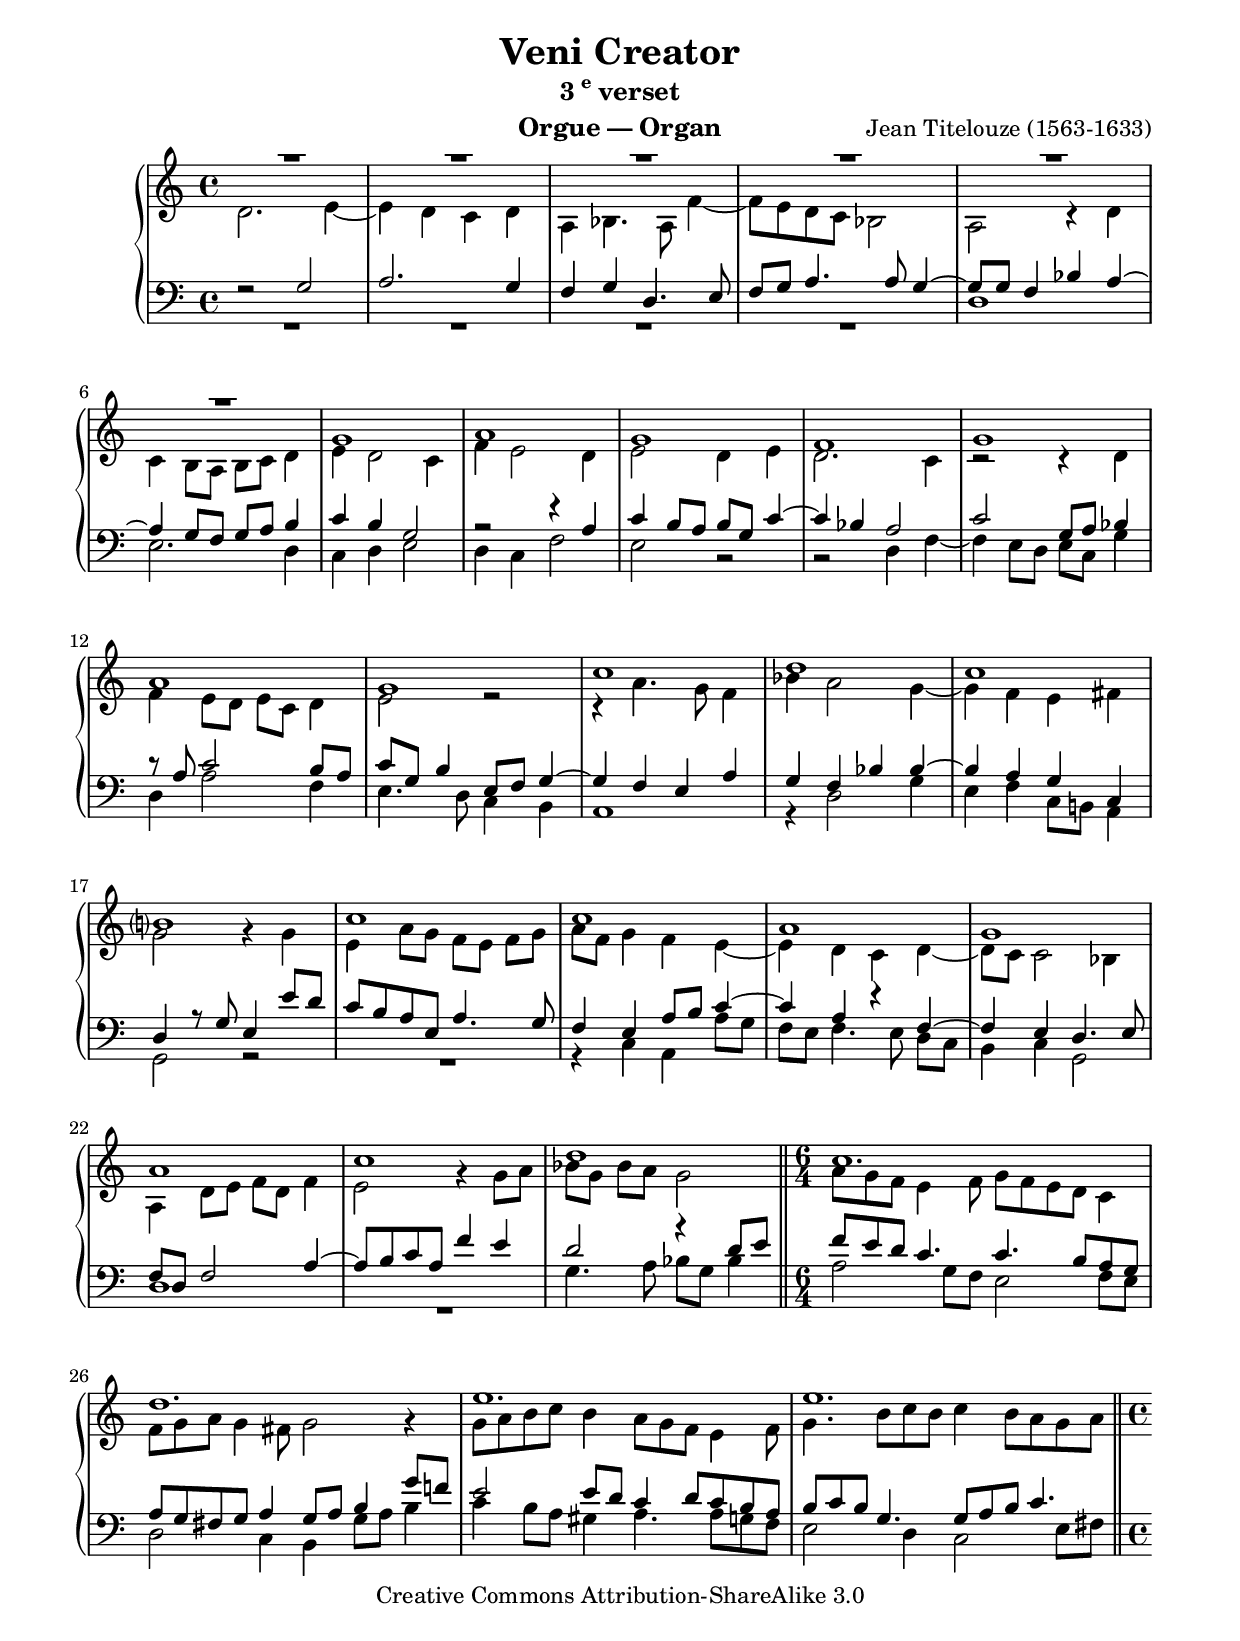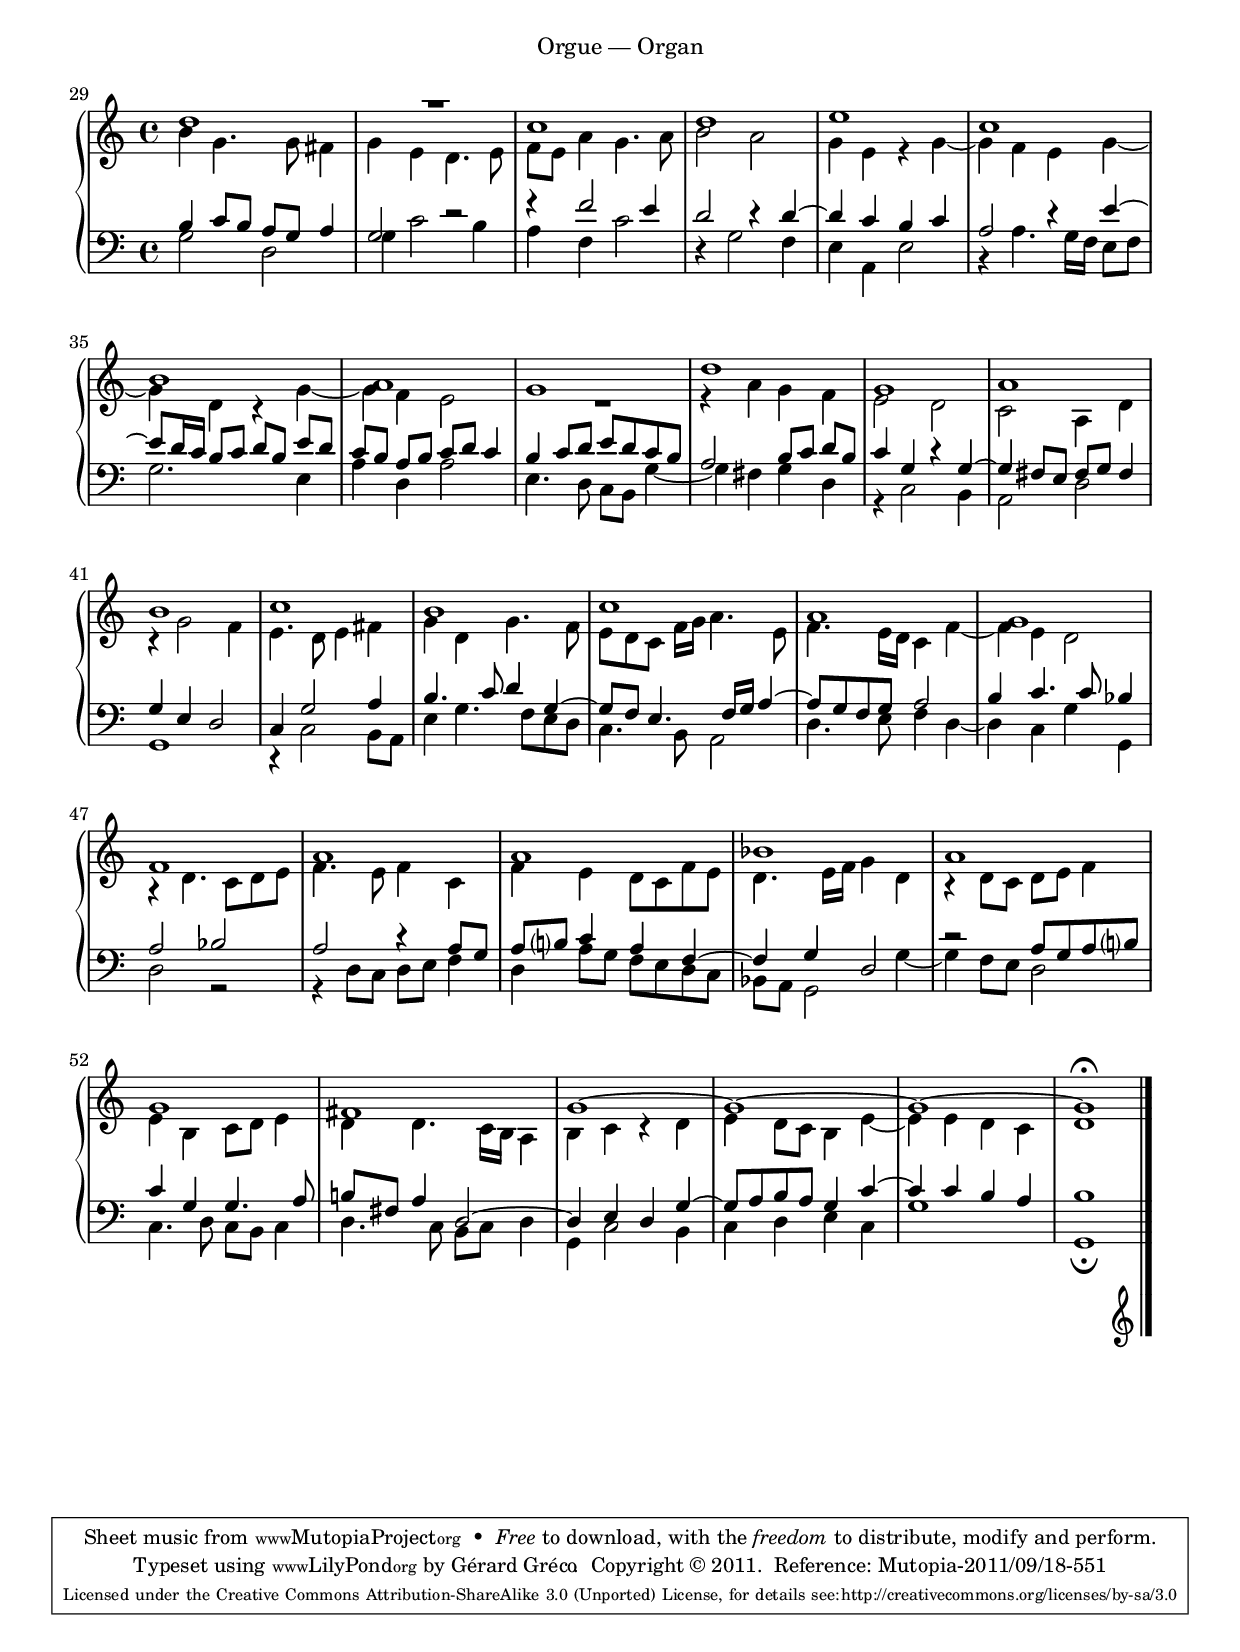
\version "2.14.2"
\include "italiano.ly"

% Écrit avec l'aide très secourable de lyqi ! Essayez-le !
% Written with the most secourable help of lyqi ! Try it !

% Version 2 du 17 septembre 2011 pour la version 2.14.0.
% Quelques corrections typographiques.
% Modification des instruments midi.

\header{
  title = "Veni Creator"
  subtitle = \markup{\center-align{\line{3\super{e} verset}}}
  piece = ""
  instrument = \markup{\center-align{\line{Orgue — Organ}}}
  composer = "Jean Titelouze (1563-1633)"
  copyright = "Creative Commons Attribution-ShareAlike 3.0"
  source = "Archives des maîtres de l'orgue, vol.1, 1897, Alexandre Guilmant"
  opus = ""
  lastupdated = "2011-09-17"
  % lastupdated = "2005-04-16"
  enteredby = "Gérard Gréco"
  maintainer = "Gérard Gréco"

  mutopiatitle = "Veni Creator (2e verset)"
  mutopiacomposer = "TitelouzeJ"
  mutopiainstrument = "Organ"
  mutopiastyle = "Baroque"
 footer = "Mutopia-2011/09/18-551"
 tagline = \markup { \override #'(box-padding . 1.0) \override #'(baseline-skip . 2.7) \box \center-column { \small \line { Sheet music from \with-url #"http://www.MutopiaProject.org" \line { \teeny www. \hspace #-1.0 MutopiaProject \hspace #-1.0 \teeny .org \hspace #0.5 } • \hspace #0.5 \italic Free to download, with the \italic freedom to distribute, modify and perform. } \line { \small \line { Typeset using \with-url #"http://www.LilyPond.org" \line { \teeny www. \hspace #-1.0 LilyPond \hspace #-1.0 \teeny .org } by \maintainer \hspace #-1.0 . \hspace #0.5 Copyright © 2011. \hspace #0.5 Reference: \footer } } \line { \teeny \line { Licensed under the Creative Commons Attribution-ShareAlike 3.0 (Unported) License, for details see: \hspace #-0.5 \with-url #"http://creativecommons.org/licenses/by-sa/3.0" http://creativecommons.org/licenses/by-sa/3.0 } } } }
}

\paper {
  print-page-number = ##f
  indent = 10\mm
  left-margin = 15\mm
  line-width = 18\cm
  bottom-margin = 15\mm
  top-margin = 15\mm 
}

global = {
   \time 4/4
   \key do \major
}

themeduchoral = \relative do''{
   \tieUp \override MultiMeasureRest  #'staff-position = #+4 R1*6
   sol1 la1 sol1 fa1 sol1 la1 sol1 do1 re1
   do1 si?1 do1 do1 la1 sol1 la1 do1 re1
   do1. re1. mi1. mi1.
   re1 R1
   do1 re1 mi1 do1 si1 
   \once \override NoteColumn #'force-hshift = #1.5 la1
   sol1 re'1 sol,1
   la1 si1 do1 si1 do1 la1
   \once \override NoteColumn #'force-hshift = #1.5 sol1
   fa1 la1 la1
   sib1 la1 sol1 fad1 sol1 ~ sol1 ~ sol1 ~
   sol1^\fermata
}

alto = \relative do'{
   % 1 :
   \stemDown \tieDown re2. mi4 ~
   | mi4 re4 do4 re4
   | la4 sib4. la8 fa'4 ~
   | fa8 [ mi8 re8 do8 ] sib2
   | la2 do4\rest re4
   | do4 si8 [ la8 ] si8 [ do8 ] re4
   | mi4 re2 do4
   | fa4 mi2 re4
   | mi2 re4 mi4
   | re2. do4
   | r2 do4\rest re4
   | fa4 mi8 [ re8 ] mi8 [ do8 ] re4
   | mi2 mi2\rest
   | r4 la4. sol8 fa4
   | sib4 la2 sol4 ~
   | sol4 fa4 mi4 fad4
   | sol2 sol4\rest sol4
   | mi4 la8 [ sol8 ] fa8 [ mi8 ] fa8 [ sol8 ]
   | la8 [ fa8 ] sol4 fa4 mi4 ~
   | mi4 re4 do4 re4 ~
   | re8 [ do8 ] do2 sib4
   | la4 re8 [ mi8 ] fa8 [ re8 ] fa4
   | mi2 sol4\rest sol8 [ la8 ]
   | sib8 [ sol8 ] sib8 [ la8 ] sol2
   % Passage en ternaire.
   \once \override Score.MetronomeMark #'transparent = ##t \tempo 4. =  
120
   | \bar "||" \time 6/4 la8 [ sol8 fa8 ] mi4 fa8 sol8 [ fa8 mi8 re8 ]  
do4
   | fa8 [ sol8 la8 ] sol4 fad8 sol2 sol4\rest
   | sol8 [ la8 si8 do8 ] si4 la8 [ sol8 fa8 ] mi4 fa8
   | \dotsUp sol4. \dotsNeutral si8 [ do8 si8 ] do4 si8 [ la8 sol8 la8 ]
   % Passage en binaire.
   \once \override Score.MetronomeMark #'transparent = ##t \tempo 4 = 120
   | \bar "||" \time 4/4 si4 sol4. sol8 fad4
   | sol4 mi4 re4. mi8
   | fa8 [ mi8 ] la4 sol4. la8
   | si2 la2
   | sol4 mi4 r4 sol4 ~
   | sol4 fa4 mi4 sol4 ~
   | sol4 re4 r4 sol4 ~
   | sol4 fa4 mi2
   | R1
   | r4 la4 sol4 fa4
   | mi2 re2
   | do2 la4 re4
   | r4 sol2 fa4
   | mi4. re8 mi4 fad4
   | sol4 re4 sol4. fa8
   | mi8 [ re8 do8 ] fa16 [ sol16 ] la4. mi8
   | fa4. mi16 [ re16 ] do4 fa4 ~
   | fa4 mi4 re2
   | la4\rest re4. do8 [ re8 mi8 ]
   | fa4. mi8 fa4 do4
   | fa4 mi4 re8 [ do8 fa8 mi8 ]
   | re4. mi16 [ fa16 ] sol4 re4
   | r4 re8 [ do8 ] re8 [ mi8 ] fa4
   | mi4 si4 do8 [ re8 ] mi4
   | re4 re4. do16 [ si16 ] la4
   | si4 do4 do4\rest re4
   | mi4 re8 [ do8 ] si4 mi4 ~
   | mi4 mi4 re4 do4
   | re1
}

tenor = \relative do' {
   \stemUp \tieUp fa,2\rest sol2
   | la2. sol4
   | fa4 sol4 re4. mi8
   | fa8 [ sol8 ] la4. la8 sol4 ~
   | sol8 [ sol8 ] fa4 sib4 la4 ~
   | la4 sol8 [ fa8 ] sol8 [ la8 ] si4
   | do4 si4 sol2
   | r2 r4 la4
   | do4 si8 [ la8 ] si8 [ sol8 ] do4 ~
   | do4 sib4 la2
   | do2 sol8 [ la8 ] sib4
   | r8 la8 do2 si8 [ la8 ]
   | do8 [ sol8 ] si4  mi,8 [ fa8 ] sol4 ~
   | sol4 fa4 mi4 la4
   | sol4 fa4 sib4 sib4 ~
   | sib4 la4 sol4 do,4
   | re4 r8 sol8 mi4 mi'8 [ re8 ]
   | do8 [ si8 la8 mi8 ] \dotsDown la4. \dotsNeutral sol8
   | fa4 mi4 la8 [ si8 ] do4 ~
   | do4 la4 r4 fa4 ~
   | fa4 mi4 re4. mi8
   | fa8 [ re8 ] fa2 la4 ~
   | la8 [ si8 do8 la8 ] fa'4 mi4
   | re2 r4 re8 [ mi8 ]
   |  fa8 [ mi8 re8 ] do4. do4. si8 [ la8 sol8 ]
   | la8 [ sol8 fad8 sol8 ] la4 sol8 [ la8 ] si4 sol'8 [ fa!8 ]
   | mi2 mi8 [ re8 ] do4 re8 [ do8 si8 la8 ]
   | si8 [ do8 si8 ] sol4. sol8 [ la8 si8 ] do4.
   | si4 do8 [ si8 ] la8 [ sol8 ] la4
   | sol2 re'2\rest
   | fa4\rest fa2 mi4
   | re2 re4\rest re4 ~
   | re4 do4 si4 do4
   | la2 re4\rest mi4 ~
   | mi8 [ re16 do16 ] si8 [ do8 ] re8 [ si8 ] mi8 [ re8 ]
   | do8 [ si8 ] la8 [ si8 ] do8 [ re8 ] do4
   | si4 do8 [ re8 ] mi8 [ re8 do8 si8 ]
   | la2 si8 [ do8 ] re8 [ si8 ]
   | do4 sol4 r4 sol4 ~
   | sol4 fad8 [ mi8 ] fad8 [ sol8 ] fad4
   | sol4 mi4 re2
   | do4 sol'2 la4
   | si4. do8 re4 sol,4 ~
   | sol8 [ fa8 ] mi4. fa16 [ sol16 ] la4 ~
   | la8 [ sol8 fa8 sol8 ] la2
   | si4 do4. do8 sib4
   | la2 sib2
   | la2 r4 la8 [ sol8 ]
   | la8 [ si?8 ] do4 la4 fa4 ~
   | fa4 sol4 re2
   | r2 la'8 [ sol8 la8 si?8 ]
   | do4 sol4 sol4. la8
   | si!8 [ fad8 ] la4 re,2 ~
   | re4 mi4 re4 sol4 ~
   | sol8 [ la8 si8 la8 ] sol4 do4 ~
   | do4 do4 si4 la4
   | si1
}

basse = \relative do{
   R1*4
   | re1
   | mi2. re4
   | do4 re4 mi2
   | re4 do4 fa2
   | mi2 si2\rest
   | si2\rest re4 fa4 ~
   | fa4 mi8 [ re8 ] mi8 [ do8 ] sol'4
   | re4 la'2 fa4
   | mi4. re8 do4 si4
   | la1
   | r4 re2 sol4
   | mi4 fa4 do8 [ si!8 ] la4
   | sol2 r2
   | R1
   | r4 do4 la4 la'8 [ sol8 ]
   | fa8 [ mi8 ] fa4. mi8 re8 [ do8 ]
   | si4 do4 sol2
   | re'1
   | R1
   | sol4. la8 sib8 [ sol8 ] sib4
   | la2 sol8 [ fa8 ] mi2 fa8 [ mi8 ]
   | re2 do4 si4 sol'8 [ la8 ] si4
   | do4 si8 [ la8 ] sold4 la4. la8 [ sol8 fa8 ]
   | mi2 re4 do2 mi8[ fad8 ]
   | sol2 re2
   | sol4 do2 si4
   | la4 fa4 do'2
   | re,4\rest sol2 fa4
   | mi4 la,4 mi'2
   | si4\rest la'4. sol16 [ fa16 ] mi8 [ fa8 ]
   | sol2. mi4
   | la4 re,4 la'2
   | mi4. re8 do8 [ si8 ] sol'4 ~
   | sol4 fad4 sol4 re4
   | r4 do2 si4
   | la2 re2
   | sol,1
   | r4 do2 si8 [ la8 ]
   | mi'4 sol4. fa8 [ mi8 re8 ]
   | do4. si8 la2
   | re4. mi8 fa4 re4 ~
   | re4 do4 sol'4 sol,4
   | re'2 r2
   | r4 re8 [ do8 ] re8 [ mi8 ] fa4
   | re4 la'8 [ sol8 ] fa8 [ mi8 re8 do8 ]
   | sib8 [ la8 ] sol2 sol'4 ~
   | sol4 fa8 [ mi8 ] re2
   | do4. re8 do8 [ si8 ] do4
   | re4. do8 si8 [ do8 ] re4
   | sol,4 do2 si4
   | do4 re4 mi4 do4
   | sol'1
   | \override Script #'padding = # 1  sol,1_\fermata
}

\score {
     {
       \context PianoStaff <<
	\context Staff = "dessus" <<
	  \global
	  \clef violin
	  \context Voice = "choral" {\voiceOne \themeduchoral}
	  \context Voice = "alto"   {\voiceTwo \alto}
	>>
	\context Staff = "basse" <<
	  \global
	  \clef bass
	  \context Voice = "tenor" {\voiceOne \tenor}
	  \context Voice = "basse" {\voiceTwo \basse}
	>>
>>

       \bar "|."
     }
     \layout {}
}

\score { 
  <<
    \new Staff {
      \set Staff.midiInstrument = "tenor sax"
      \themeduchoral
    }
    \new Staff {
      \set Staff.midiInstrument = "baritone sax"
      \transpose do do' 
      \themeduchoral
    }
    \new Staff {
      \set Staff.midiInstrument = "pan flute"
      \alto
    }
    \new Staff {
      \set Staff.midiInstrument = "pan flute"
      \transpose do do' 
      \alto
    }
    \new Staff {
      \set Staff.midiInstrument = "pan flute"
      \tenor
    }
    \new Staff {
      \set Staff.midiInstrument = "pan flute"
      \transpose do do' 
      \tenor
    }
    \new Staff {
      \set Staff.midiInstrument = "pan flute"
      \basse
    }
    \new Staff {
      \set Staff.midiInstrument = "pan flute"
      \transpose do do' 
      \basse
    }
%%$    \new Staff { % tempo staff
%%$      \tempo 4 = 110 s1 * 52
%%$      \tempo 4 = 100 s4
%%$      \tempo 4 = 90  s4
%%$      \tempo 4 = 80  s2
%%$      \tempo 4 = 50  s1 
%%$    }

  >>
     
  \midi {
    \context {
      \Score
      tempoWholesPerMinute = #(ly:make-moment 120 4)
      }
    }



}
